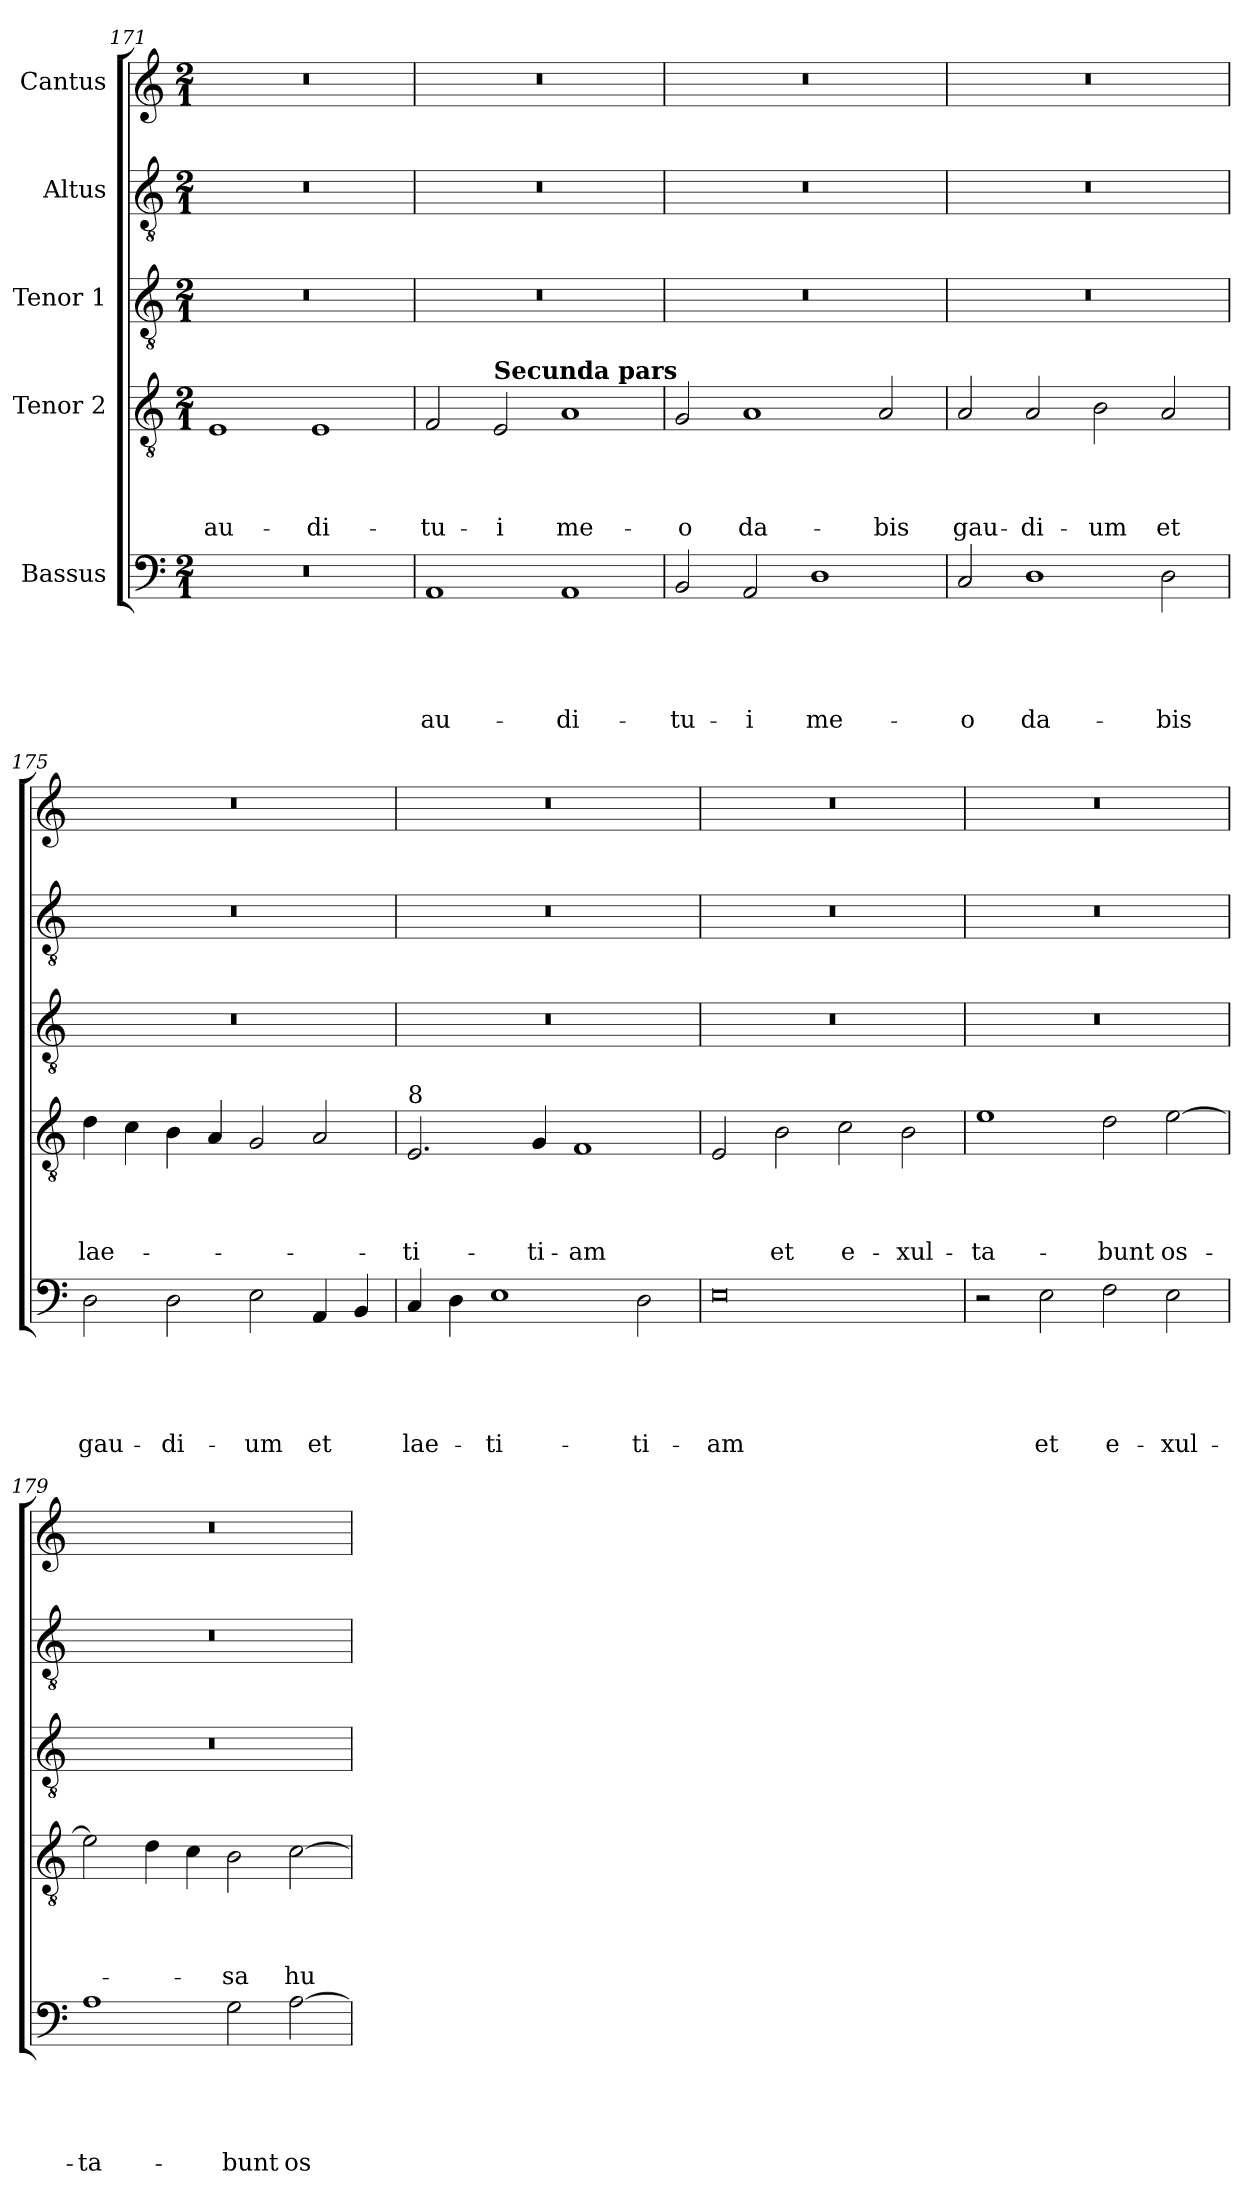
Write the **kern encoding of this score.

**kern	**text	**text	**text	**text	**text	**kern	**text	**text	**text	**text	**kern	**kern	**kern
*part5	*part5	*part5	*part5	*part5	*part5	*part4	*part4	*part4	*part4	*part4	*part3	*part2	*part1
*staff5	*staff5	*staff5	*staff5	*staff5	*staff5	*staff4	*staff4	*staff4	*staff4	*staff4	*staff3	*staff2	*staff1
*I"Bassus	*	*	*	*	*	*I"Tenor 2	*	*	*	*	*I"Tenor 1	*I"Altus	*I"Cantus
*clefF4	*	*	*	*	*	*clefGv2	*	*	*	*	*clefGv2	*clefGv2	*clefG2
*k[]	*	*	*	*	*	*k[]	*	*	*	*	*k[]	*k[]	*k[]
*C:	*	*	*	*	*	*C:	*	*	*	*	*C:	*C:	*C:
*M2/1	*	*	*	*	*	*M2/1	*	*	*	*	*M2/1	*M2/1	*M2/1
=171	=171	=171	=171	=171	=171	=171	=171	=171	=171	=171	=171	=171	=171
!	!	!	!	!	!	!	!	!	!	!LO:LY:b	!	!	!
0r	.	.	.	.	.	1E	.	.	.	au-	0r	0r	0r
!	!	!	!	!	!	!	!	!	!	!LO:LY:b	!	!	!
.	.	.	.	.	.	1E	.	.	.	-di-	.	.	.
=172	=172	=172	=172	=172	=172	=172	=172	=172	=172	=172	=172	=172	=172
!	!	!	!	!	!LO:LY:b	!	!	!	!	!LO:LY:b	!	!	!
1AA	.	.	.	.	au-	2F/	.	.	.	-tu-	0r	0r	0r
!	!	!	!	!	!	!LO:TX:a:B:t=Secunda pars	!	!	!	!	!	!	!
!	!	!	!	!	!	!	!	!	!	!LO:LY:b	!	!	!
.	.	.	.	.	.	2E/	.	.	.	-i	.	.	.
!	!	!	!	!	!LO:LY:b	!	!	!	!	!LO:LY:b	!	!	!
1AA	.	.	.	.	-di-	1A	.	.	.	me-	.	.	.
=173	=173	=173	=173	=173	=173	=173	=173	=173	=173	=173	=173	=173	=173
!	!	!	!	!	!LO:LY:b	!	!	!	!	!LO:LY:b	!	!	!
2BB/	.	.	.	.	-tu-	2G/	.	.	.	-o	0r	0r	0r
!	!	!	!	!	!LO:LY:b	!	!	!	!	!LO:LY:b	!	!	!
2AA/	.	.	.	.	-i	1A	.	.	.	da-	.	.	.
!	!	!	!	!	!LO:LY:b	!	!	!	!	!	!	!	!
1D	.	.	.	.	me-	.	.	.	.	.	.	.	.
!	!	!	!	!	!	!	!	!	!	!LO:LY:b	!	!	!
.	.	.	.	.	.	2A/	.	.	.	-bis	.	.	.
=174	=174	=174	=174	=174	=174	=174	=174	=174	=174	=174	=174	=174	=174
!	!	!	!	!	!LO:LY:b	!	!	!	!	!LO:LY:b	!	!	!
2C/	.	.	.	.	-o	2A/	.	.	.	gau-	0r	0r	0r
!	!	!	!	!	!LO:LY:b	!	!	!	!	!LO:LY:b	!	!	!
1D	.	.	.	.	da-	2A/	.	.	.	-di-	.	.	.
!	!	!	!	!	!	!	!	!	!	!LO:LY:b	!	!	!
.	.	.	.	.	.	2B\	.	.	.	-um	.	.	.
!	!	!	!	!	!LO:LY:b	!	!	!	!	!LO:LY:b	!	!	!
2D\	.	.	.	.	-bis	2A/	.	.	.	et	.	.	.
=175	=175	=175	=175	=175	=175	=175	=175	=175	=175	=175	=175	=175	=175
!	!	!	!	!	!LO:LY:b	!	!	!	!	!LO:LY:b	!	!	!
2D\	.	.	.	.	gau-	4d\	.	.	.	lae-	0r	0r	0r
.	.	.	.	.	.	4c\	.	.	.	.	.	.	.
!	!	!	!	!	!LO:LY:b	!	!	!	!	!	!	!	!
2D\	.	.	.	.	-di-	4B\	.	.	.	.	.	.	.
.	.	.	.	.	.	4A/	.	.	.	.	.	.	.
!	!	!	!	!	!LO:LY:b	!	!	!	!	!	!	!	!
2E\	.	.	.	.	-um	2G/	.	.	.	.	.	.	.
!	!	!	!	!	!LO:LY:b	!	!	!	!	!	!	!	!
4AA/	.	.	.	.	et	2A/	.	.	.	.	.	.	.
4BB/	.	.	.	.	.	.	.	.	.	.	.	.	.
!!LO:LB:g=z
=176	=176	=176	=176	=176	=176	=176	=176	=176	=176	=176	=176	=176	=176
!	!	!	!	!	!	!LO:TX:a:t=8	!	!	!	!	!	!	!
!	!	!	!	!	!LO:LY:b	!	!	!	!	!LO:LY:b	!	!	!
4C/	.	.	.	.	lae-	2.E/	.	.	.	-ti-	0r	0r	0r
4D\	.	.	.	.	.	.	.	.	.	.	.	.	.
!	!	!	!	!	!LO:LY:b	!	!	!	!	!	!	!	!
1E	.	.	.	.	-ti-	.	.	.	.	.	.	.	.
!	!	!	!	!	!	!	!	!	!	!LO:LY:b	!	!	!
.	.	.	.	.	.	4G/	.	.	.	-ti-	.	.	.
!	!	!	!	!	!	!	!	!	!	!LO:LY:b	!	!	!
.	.	.	.	.	.	1F	.	.	.	-am	.	.	.
!	!	!	!	!	!LO:LY:b	!	!	!	!	!	!	!	!
2D\	.	.	.	.	-ti-	.	.	.	.	.	.	.	.
=177	=177	=177	=177	=177	=177	=177	=177	=177	=177	=177	=177	=177	=177
!	!	!	!	!	!LO:LY:b	!	!	!	!	!	!	!	!
0E	.	.	.	.	-am	2E/	.	.	.	.	0r	0r	0r
!	!	!	!	!	!	!	!	!	!	!LO:LY:b	!	!	!
.	.	.	.	.	.	2B\	.	.	.	et	.	.	.
!	!	!	!	!	!	!	!	!	!	!LO:LY:b	!	!	!
.	.	.	.	.	.	2c\	.	.	.	e-	.	.	.
!	!	!	!	!	!	!	!	!	!	!LO:LY:b	!	!	!
.	.	.	.	.	.	2B\	.	.	.	-xul-	.	.	.
=178	=178	=178	=178	=178	=178	=178	=178	=178	=178	=178	=178	=178	=178
!	!	!	!	!	!	!	!	!	!	!LO:LY:b	!	!	!
2r	.	.	.	.	.	1e	.	.	.	-ta-	0r	0r	0r
!	!	!	!	!	!LO:LY:b	!	!	!	!	!	!	!	!
2E\	.	.	.	.	et	.	.	.	.	.	.	.	.
!	!	!	!	!	!LO:LY:b	!	!	!	!	!LO:LY:b	!	!	!
2F\	.	.	.	.	e-	2d\	.	.	.	-bunt	.	.	.
!	!	!	!	!	!LO:LY:b	!	!	!	!	!LO:LY:b	!	!	!
2E\	.	.	.	.	-xul-	[2e\	.	.	.	os-	.	.	.
=179	=179	=179	=179	=179	=179	=179	=179	=179	=179	=179	=179	=179	=179
!	!	!	!	!	!LO:LY:b	!	!	!	!	!	!	!	!
1A	.	.	.	.	-ta-	2e\]	.	.	.	.	0r	0r	0r
.	.	.	.	.	.	4d\	.	.	.	.	.	.	.
.	.	.	.	.	.	4c\	.	.	.	.	.	.	.
!	!	!	!	!	!LO:LY:b	!	!	!	!	!LO:LY:b	!	!	!
2G\	.	.	.	.	-bunt	2B\	.	.	.	-sa	.	.	.
!	!	!	!	!	!LO:LY:b	!	!	!	!	!LO:LY:b	!	!	!
[2A\	.	.	.	.	os-	[2c\	.	.	.	hu-	.	.	.
=	=	=	=	=	=	=	=	=	=	=	=	=	=
*-	*-	*-	*-	*-	*-	*-	*-	*-	*-	*-	*-	*-	*-
